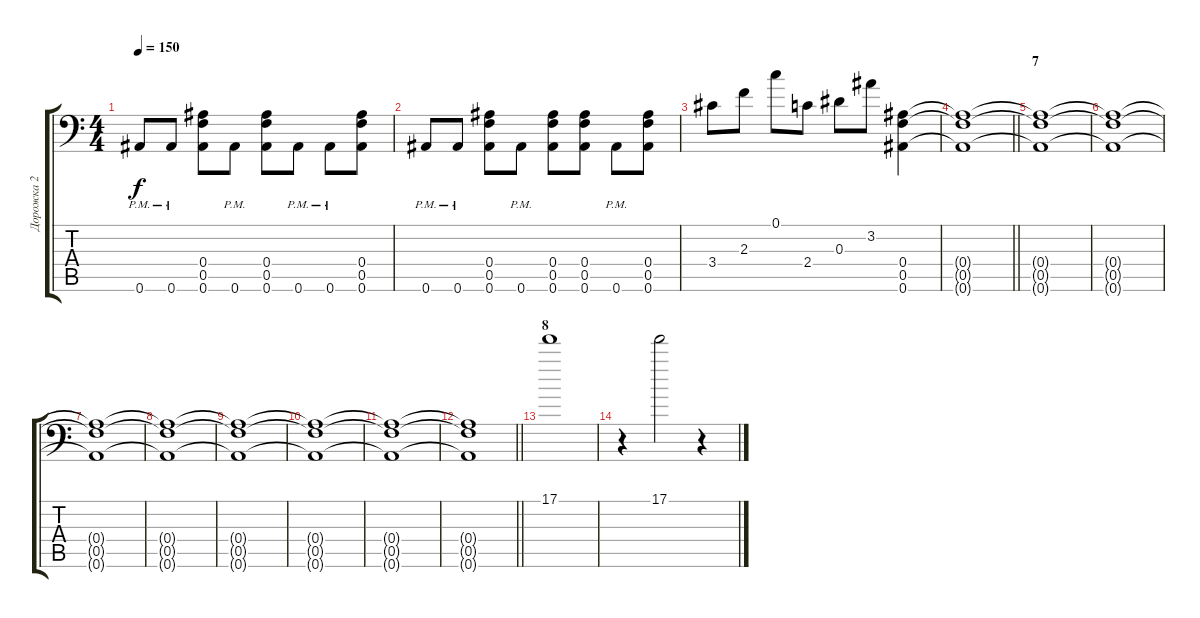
\track ("Дорожка 2" "Дорожка 2") {instrument distortionguitar}
\staff {score tabs}
\tuning (C4 G3 Eb3 Bb2 F2 Bb1) {hide}
\ts (4 4)
\tempo 150
\clef f4
\ks c
0.6{pm}.8{dy f} 0.6{pm}.8 (0.4 0.5 0.6).8 0.6{pm}.8 (0.4 0.5 0.6).8 0.6{pm}.8 0.6{pm}.8 (0.4 0.5 0.6).8 |
0.6{pm}.8 0.6{pm}.8 (0.4 0.5 0.6).8 0.6{pm}.8 (0.4 0.5 0.6).8 (0.4 0.5 0.6).8 0.6{pm}.8 (0.4 0.5 0.6).8 |
3.4.8 2.3.8 0.1.8 2.4.8 0.3.8 3.2.8 (0.4 0.5 0.6).4 |
\barLineRight lightlight
(0.4{t} 0.5{t} 0.6{t}).1 |
\section ("" "7")
(0.4{t} 0.5{t} 0.6{t}).1{volume 4} |
(0.4{t} 0.5{t} 0.6{t}).1 |
(0.4{t} 0.5{t} 0.6{t}).1 |
(0.4{t} 0.5{t} 0.6{t}).1 |
(0.4{t} 0.5{t} 0.6{t}).1{volume 0} |
(0.4{t} 0.5{t} 0.6{t}).1 |
(0.4{t} 0.5{t} 0.6{t}).1 |
\barLineRight lightlight
(0.4{t} 0.5{t} 0.6{t}).1 |
\section ("" "8")
17.1.1{volume 12} |
r.4 17.1.2 r.4
